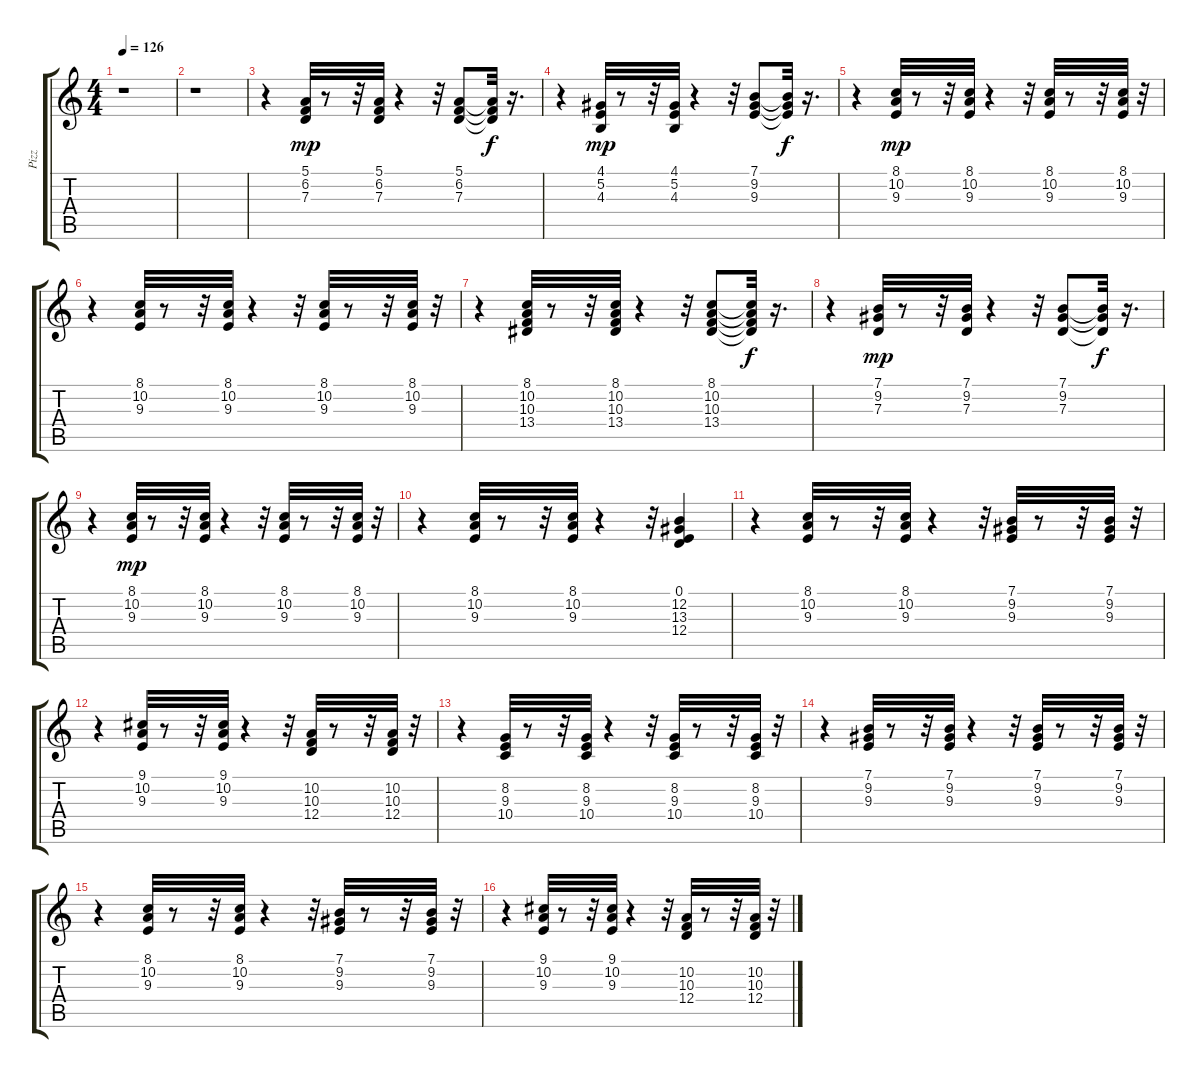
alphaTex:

\track ("Pizz" "Pizz") {instrument pizzicatostrings}
\staff {score tabs}
\tuning (E4 B3 G3 D3 A2 E2) {hide}
\ts (4 4)
\tempo 126
\clef g2
\ks c
r.1{dy mp instrument pizzicatostrings} |
r.1 |
r.4 (5.1 6.2 7.3).32 r.8 r.32 (5.1 6.2 7.3).32 r.4 r.32 (5.1 6.2 7.3).8 (5.1{t} 6.2{t} 7.3{t}).32{dy f} r.16{d} |
r.4 (4.1 5.2 4.3).32{dy mp} r.8 r.32 (4.1 5.2 4.3).32 r.4 r.32 (7.1 9.2 9.3).8 (7.1{t} 9.2{t} 9.3{t}).32{dy f} r.16{d} |
r.4 (8.1 10.2 9.3).32{dy mp} r.8 r.32 (8.1 10.2 9.3).32 r.4 r.32 (8.1 10.2 9.3).32 r.8 r.32 (8.1 10.2 9.3).32 r.32 |
r.4 (8.1 10.2 9.3).32 r.8 r.32 (8.1 10.2 9.3).32 r.4 r.32 (8.1 10.2 9.3).32 r.8 r.32 (8.1 10.2 9.3).32 r.32 |
r.4 (8.1 10.2 10.3 13.4).32 r.8 r.32 (8.1 10.2 10.3 13.4).32 r.4 r.32 (8.1 10.2 10.3 13.4).8 (8.1{t} 10.2{t} 10.3{t} 13.4{t}).32{dy f} r.16{d} |
r.4 (7.1 9.2 7.3).32{dy mp} r.8 r.32 (7.1 9.2 7.3).32 r.4 r.32 (7.1 9.2 7.3).8 (7.1{t} 9.2{t} 7.3{t}).32{dy f} r.16{d} |
r.4 (8.1 10.2 9.3).32{dy mp} r.8 r.32 (8.1 10.2 9.3).32 r.4 r.32 (8.1 10.2 9.3).32 r.8 r.32 (8.1 10.2 9.3).32 r.32 |
r.4 (8.1 10.2 9.3).32 r.8 r.32 (8.1 10.2 9.3).32 r.4 r.32 (0.1 12.2 13.3 12.4).4 |
r.4 (8.1 10.2 9.3).32 r.8 r.32 (8.1 10.2 9.3).32 r.4 r.32 (7.1 9.2 9.3).32 r.8 r.32 (7.1 9.2 9.3).32 r.32 |
r.4 (9.1 10.2 9.3).32 r.8 r.32 (9.1 10.2 9.3).32 r.4 r.32 (10.2 10.3 12.4).32 r.8 r.32 (10.2 10.3 12.4).32 r.32 |
r.4 (8.2 9.3 10.4).32 r.8 r.32 (8.2 9.3 10.4).32 r.4 r.32 (8.2 9.3 10.4).32 r.8 r.32 (8.2 9.3 10.4).32 r.32 |
r.4 (7.1 9.2 9.3).32 r.8 r.32 (7.1 9.2 9.3).32 r.4 r.32 (7.1 9.2 9.3).32 r.8 r.32 (7.1 9.2 9.3).32 r.32 |
r.4 (8.1 10.2 9.3).32 r.8 r.32 (8.1 10.2 9.3).32 r.4 r.32 (7.1 9.2 9.3).32 r.8 r.32 (7.1 9.2 9.3).32 r.32 |
r.4 (9.1 10.2 9.3).32 r.8 r.32 (9.1 10.2 9.3).32 r.4 r.32 (10.2 10.3 12.4).32 r.8 r.32 (10.2 10.3 12.4).32 r.32
